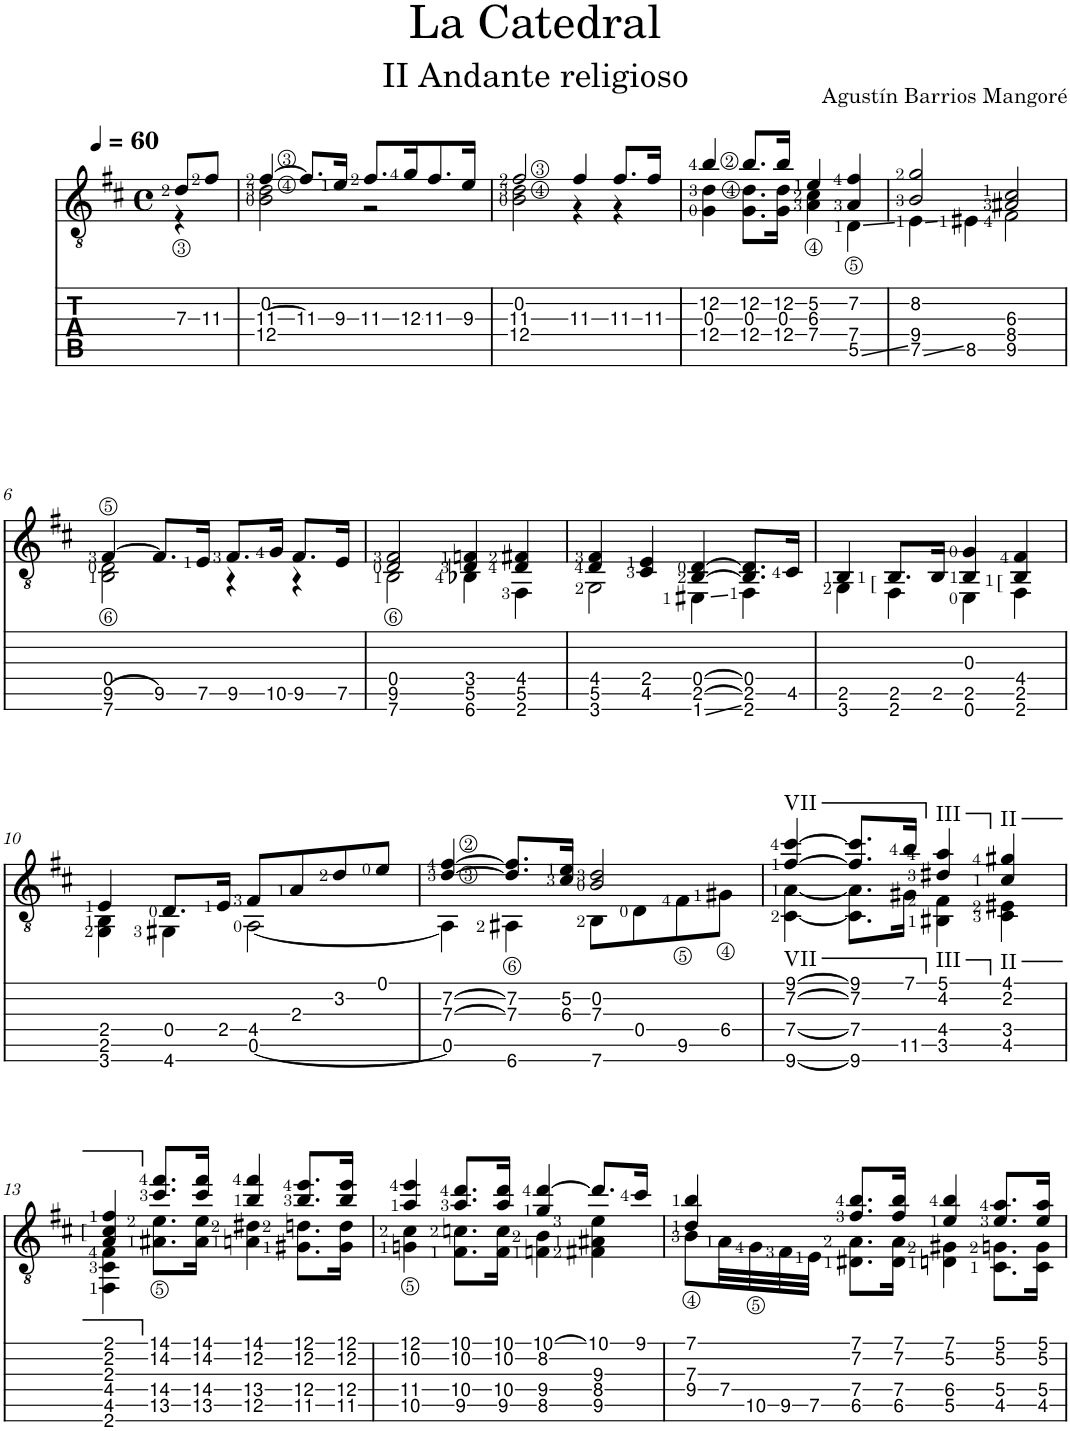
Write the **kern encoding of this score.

**kern	**kern
*part1	*part1
*staff2	*staff1
*I"Classical Guitar	*
*stria6	*
*	*clefGv2
*k[f#c#]	*k[f#c#]
*b:	*b:
*M4/4	*M4/4
*met(c)	*met(c)
*MM60	*MM60
=1	=1
*^	*^
8dL	4r	8d</L	4r
8f#J	.	8f#/J	.
=2	=2	=2	=2
[4f#	2d 2B	[4f#/	2B\ 2d\
8.f#L]	.	8.f#/L]	.
16eJk	.	16e/Jk	.
8.f#L	2r	8.f#/L	2r
16gJk	.	16g/K	.
8.f#L	.	8.f#/	.
16eJk	.	16e/Jk	.
=3	=3	=3	=3
2f#	2d 2B	2f#/	2B\ 2d\
4f#	4r	4f#/	4r
8.f#L	4r	8.f#/L	4r
16f#Jk	.	16f#/Jk	.
=4	=4	=4	=4
4b	4d 4G	4b/	4G\ 4d\
8.bL	8.d\ 8.G\L	8.b/L	8.G\ 8.d\L
16bJk	16d\ 16G\Jk	16b/Jk	16G\ 16d\Jk
4e	4A 4c#	4e/	4A\ 4c#\
4A 4f#	4D	4A/ 4f#/	4D\
=5	=5	=5	=5
2B 2g	4E	2B/ 2g/	4E\
.	4E#X	.	4E#X\
2A#X 2c#	2F#	2A#X/ 2c#/	2F#\
!!LO:LB:g=z	!!
=6	=6	=6	=6
[4F#	2BB 2D	[4F#/	2BB\ 2D\
8.F#L]	.	8.F#/L]	.
16EJk	.	16E/Jk	.
8.F#L	4r	8.F#/L	4r
16GJk	.	16G/Jk	.
8.F#L	4r	8.F#/L	4r
16EJk	.	16E/Jk	.
=7	=7	=7	=7
2F# 2D	2BB	2D/ 2F#/	2BB\
4D 4Fn	4BB-X	4D/ 4Fn/	4BB-X\
4D 4F#X	4FF#	4D/ 4F#X/	4FF#\
=8	=8	=8	=8
4D 4F#	2GG	4D/ 4F#/	2GG\
4C# 4E	.	4C#/ 4E/	.
[4BB [4D	4EE#X	[4BB/ [4D/	4EE#X\
8.BB]\ 8.D]\L	4FF#	8.BB/] 8.D/]L	4FF#\
16C#Jk	.	16C#/Jk	.
=9	=9	=9	=9
4BB	4GG	4BB/	4GG\
!	!	!LO:TX:b:t=[	!
8.BBL	4FF#	8.BB/L	4FF#\
16BBJk	.	16BB/Jk	.
4BB 4G	4EE	4BB/ 4G/	4EE\
!	!	!LO:TX:b:t=[	!
4BB 4F#	4FF#	4BB/ 4F#/	4FF#\
!!LO:LB:g=z	!!
=10	=10	=10	=10
4E	4GG 4BB	4E/	4GG\ 4BB\
8.DL	4GG#X	8.D/L	4GG#X\
16EJk	.	16E/Jk	.
8F#L	[2AA	8F#/L	[2AA\
8AJ	.	8A/	.
8dL	.	8d/	.
8eJ	.	8e/J	.
=11	=11	=11	=11
[4d [4f#	4AA]	[4d/ [4f#/	4AA\]
8.d]\ 8.f#]\L	4AA#X	8.d/] 8.f#/]L	4AA#X\
16c#\ 16e\Jk	.	16c#/ 16e/Jk	.
2d 2B	8BBL	2B/ 2d/	8BB\L
.	8DJ	.	8D\
.	8F#L	.	8F#\
.	8G#XJ	.	8G#X\J
=12	=12	=12	=12
!	!	!LO:TX:a:t=VII	!
!LO:TX:a:t=VII	!	!	!
[4f# [4cc#	[4C# [4A	[4f#/ [4cc#/	[4C#\ [4A\
8.f#]\ 8.cc#]\L	8.C#]\ 8.A]\L	8.f#/] 8.cc#/]L	8.C#\] 8.A\]L
16bJk	16G#XJk	16b/Jk	16G#X\Jk
!	!	!LO:TX:a:t=III	!
!LO:TX:a:t=III	!	!	!
4d#X 4a	4BB#X 4F#	4d#X/ 4a/	4BB#X\ 4F#\
!	!	!LO:TX:a:t=II	!
!LO:TX:a:t=II	!	!	!
4c# 4g#X	4C# 4E#X	4c#/ 4g#X/	4C#\ 4E#X\
!!LO:LB:g=z	!!
=13	=13	=13	=13
!	!	!LO:TX:a:t=[	!
4A 4c# 4f#	4FF# 4C# 4F#	4A/ 4c#/ 4f#/	4FF#\ 4C#\ 4F#\
8.cc#\ 8.ff#\L	8.A#X\ 8.e\L	8.cc#/ 8.ff#/L	8.A#X\ 8.e\L
16cc#\ 16ff#\Jk	16A#\ 16e\Jk	16cc#/ 16ff#/Jk	16A#\ 16e\Jk
4b 4ff#	4An 4d#X	4b/ 4ff#/	4An\ 4d#X\
8.b\ 8.ee\L	8.G#X\ 8.dn\L	8.b/ 8.ee/L	8.G#X\ 8.dn\L
16b\ 16ee\Jk	16G#\ 16d\Jk	16b/ 16ee/Jk	16G#\ 16d\Jk
=14	=14	=14	=14
4a 4ee	4Gn 4c#	4a/ 4ee/	4Gn\ 4c#\
8.a\ 8.dd\L	8.F#\ 8.cn\L	8.a/ 8.dd/L	8.F#\ 8.cn\L
16a\ 16dd\Jk	16F#\ 16c\Jk	16a/ 16dd/Jk	16F#\ 16c\Jk
4g [4dd	4Fn 4B	4g/ [4dd/	4Fn\ 4B\
8.ddL]	4F#X 4A#X 4e	8.dd/L]	4F#X\ 4A#X\ 4e\
16cc#Jk	.	16cc#/Jk	.
=15	=15	=15	=15
4d 4b	8BL	4d/ 4b/	8B\L
.	32ALL	.	32A\LL
.	32G	.	32G\
.	32F#	.	32F#\
.	32EJJJ	.	32E\JJJ
8.f#\ 8.b\L	8.D#X\ 8.A\L	8.f#/ 8.b/L	8.D#X\ 8.A\L
16f#\ 16b\Jk	16D#\ 16A\Jk	16f#/ 16b/Jk	16D#\ 16A\Jk
4e 4b	4Dn 4G#X	4e/ 4b/	4Dn\ 4G#X\
8.e\ 8.a\L	8.C#\ 8.Gn\L	8.e/ 8.a/L	8.C#\ 8.Gn\L
16e\ 16a\Jk	16C#\ 16G\Jk	16e/ 16a/Jk	16C#\ 16G\Jk
*v	*v	*	*
*	*v	*v
=	=
*-	*-
